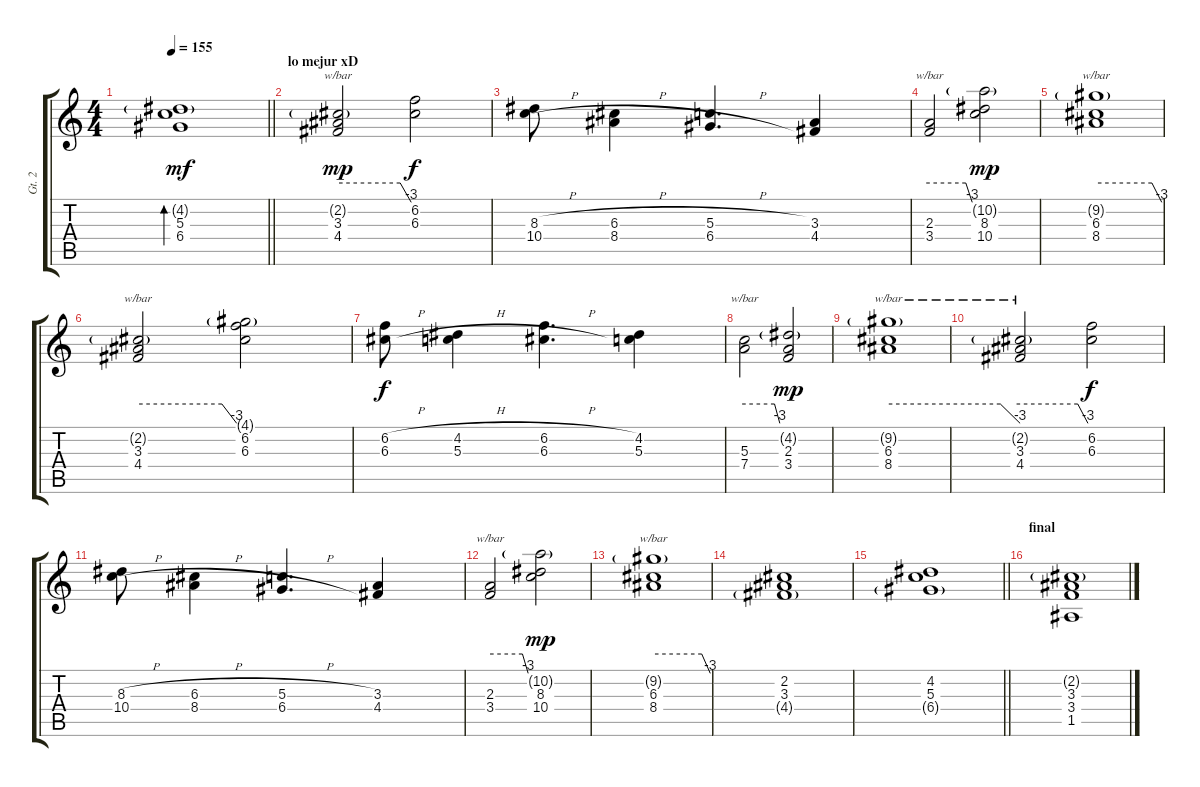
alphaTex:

\track ("Gt. 2" "Gt. 2") {instrument overdrivenguitar}
\staff {score tabs}
\tuning (E4 B3 G3 D3 A2 E2) {hide}
\ts (4 4)
\tempo 155
\clef g2
\barLineRight lightlight
\ks c
(4.2{g} 5.3 6.4).1{bd 120 dy mf volume 7} |
\section ("" "lo mejur xD")
(2.2{g} 3.3 4.4).2{tbe (custom default 0 0 51 0 60 -12) dy mp volume 8 balance 0 instrument overdrivenguitar} (6.2 6.3).2{dy f} |
(8.3{h} 10.4{h}).8 (6.3{h} 8.4{h}).4 (5.3{h} 6.4{h}).4{d} (3.3 4.4).4 |
(2.3 3.4).2{tbe (custom default 0 0 51 0 60 -12)} (10.2{g} 8.3 10.4).2{dy mp} |
(9.2{g} 6.3 8.4).1{tbe (custom default 0 0 51 0 60 -12)} |
(2.2{g} 3.3 4.4).2{tbe (custom default 0 0 51 0 60 -12)} (4.1{g} 6.2 6.3).2 |
(6.2{h} 6.3{h}).8{dy f} (4.2{h} 5.3{h}).4 (6.2{h} 6.3{h}).4{d} (4.2 5.3).4 |
(5.3 7.4).2{tbe (custom default 0 0 51 0 60 -12)} (4.2{g} 2.3 3.4).2{dy mp} |
(9.2{g} 6.3 8.4).1{tbe (custom default 0 0 51 0 60 -12)} |
(2.2{g} 3.3 4.4).2{tbe (custom default 0 0 51 0 60 -12)} (6.2 6.3).2{dy f} |
(8.3{h} 10.4{h}).8 (6.3{h} 8.4{h}).4 (5.3{h} 6.4{h}).4{d} (3.3 4.4).4 |
(2.3 3.4).2{tbe (custom default 0 0 51 0 60 -12)} (10.2{g} 8.3 10.4).2{dy mp} |
(9.2{g} 6.3 8.4).1{tbe (custom default 0 0 51 0 60 -12)} |
(2.2 3.3 4.4{g}).1 |
\barLineRight lightlight
(4.2 5.3 6.4{g}).1 |
\section ("" "final")
(2.2{g} 3.3 3.4 1.5).1{volume 7 balance 0 instrument overdrivenguitar}
